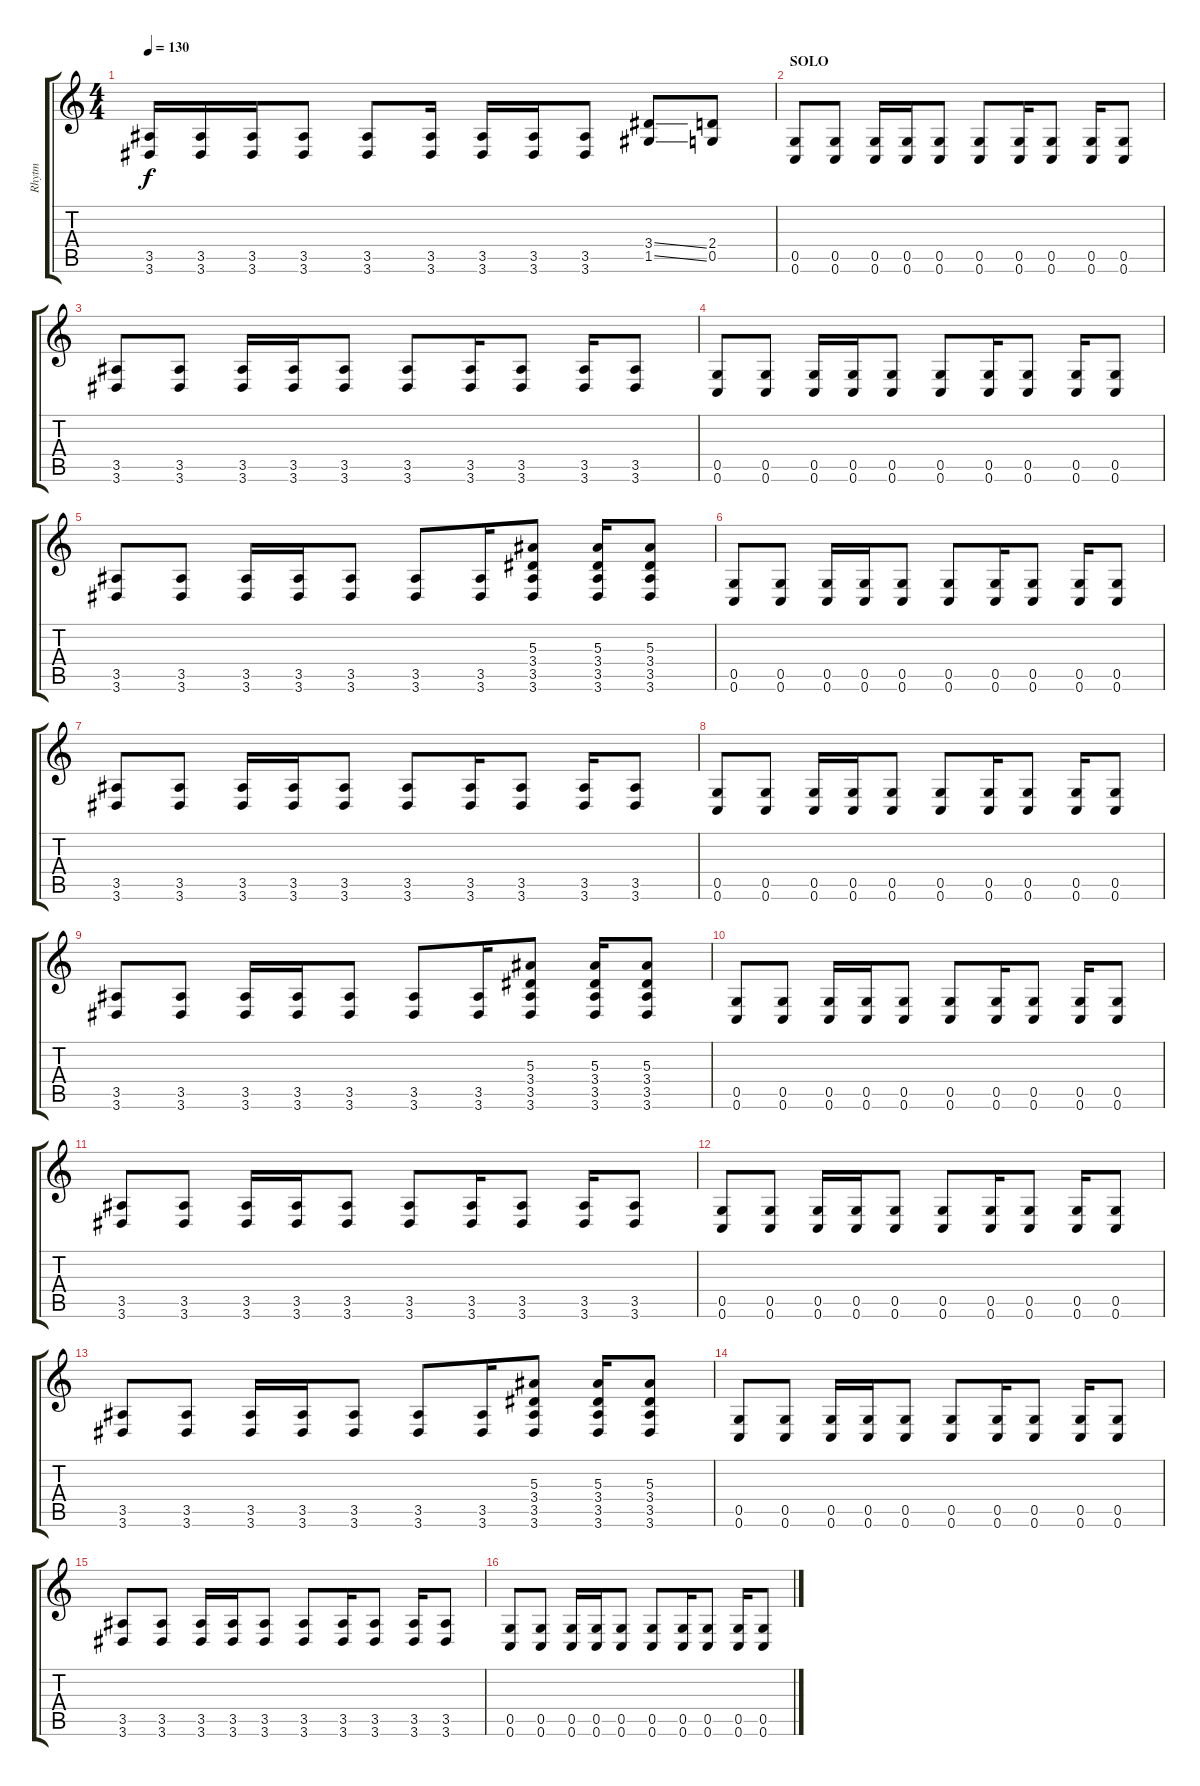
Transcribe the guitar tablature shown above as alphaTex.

\track ("Rhytm" "Rhytm") {instrument distortionguitar}
\staff {score tabs}
\tuning (D4 A3 F3 C3 G2 C2) {hide}
\ts (4 4)
\tempo 130
\clef g2
\ks c
(3.5 3.6).16{dy f} (3.5 3.6).16 (3.5 3.6).16 (3.5 3.6).8 (3.5 3.6).8 (3.5 3.6).16 (3.5 3.6).16 (3.5 3.6).16 (3.5 3.6).8 (3.4{ss} 1.5{ss}).8 (2.4 0.5).8 |
\section ("" "SOLO")
(0.5 0.6).8 (0.5 0.6).8 (0.5 0.6).16 (0.5 0.6).16 (0.5 0.6).8 (0.5 0.6).8 (0.5 0.6).16 (0.5 0.6).8 (0.5 0.6).16 (0.5 0.6).8 |
(3.5 3.6).8 (3.5 3.6).8 (3.5 3.6).16 (3.5 3.6).16 (3.5 3.6).8 (3.5 3.6).8 (3.5 3.6).16 (3.5 3.6).8 (3.5 3.6).16 (3.5 3.6).8 |
(0.5 0.6).8 (0.5 0.6).8 (0.5 0.6).16 (0.5 0.6).16 (0.5 0.6).8 (0.5 0.6).8 (0.5 0.6).16 (0.5 0.6).8 (0.5 0.6).16 (0.5 0.6).8 |
(3.5 3.6).8 (3.5 3.6).8 (3.5 3.6).16 (3.5 3.6).16 (3.5 3.6).8 (3.5 3.6).8 (3.5 3.6).16 (5.3 3.4 3.5 3.6).8 (5.3 3.4 3.5 3.6).16 (5.3 3.4 3.5 3.6).8 |
(0.5 0.6).8 (0.5 0.6).8 (0.5 0.6).16 (0.5 0.6).16 (0.5 0.6).8 (0.5 0.6).8 (0.5 0.6).16 (0.5 0.6).8 (0.5 0.6).16 (0.5 0.6).8 |
(3.5 3.6).8 (3.5 3.6).8 (3.5 3.6).16 (3.5 3.6).16 (3.5 3.6).8 (3.5 3.6).8 (3.5 3.6).16 (3.5 3.6).8 (3.5 3.6).16 (3.5 3.6).8 |
(0.5 0.6).8 (0.5 0.6).8 (0.5 0.6).16 (0.5 0.6).16 (0.5 0.6).8 (0.5 0.6).8 (0.5 0.6).16 (0.5 0.6).8 (0.5 0.6).16 (0.5 0.6).8 |
(3.5 3.6).8 (3.5 3.6).8 (3.5 3.6).16 (3.5 3.6).16 (3.5 3.6).8 (3.5 3.6).8 (3.5 3.6).16 (5.3 3.4 3.5 3.6).8 (5.3 3.4 3.5 3.6).16 (5.3 3.4 3.5 3.6).8 |
(0.5 0.6).8 (0.5 0.6).8 (0.5 0.6).16 (0.5 0.6).16 (0.5 0.6).8 (0.5 0.6).8 (0.5 0.6).16 (0.5 0.6).8 (0.5 0.6).16 (0.5 0.6).8 |
(3.5 3.6).8 (3.5 3.6).8 (3.5 3.6).16 (3.5 3.6).16 (3.5 3.6).8 (3.5 3.6).8 (3.5 3.6).16 (3.5 3.6).8 (3.5 3.6).16 (3.5 3.6).8 |
(0.5 0.6).8 (0.5 0.6).8 (0.5 0.6).16 (0.5 0.6).16 (0.5 0.6).8 (0.5 0.6).8 (0.5 0.6).16 (0.5 0.6).8 (0.5 0.6).16 (0.5 0.6).8 |
(3.5 3.6).8 (3.5 3.6).8 (3.5 3.6).16 (3.5 3.6).16 (3.5 3.6).8 (3.5 3.6).8 (3.5 3.6).16 (5.3 3.4 3.5 3.6).8 (5.3 3.4 3.5 3.6).16 (5.3 3.4 3.5 3.6).8 |
(0.5 0.6).8 (0.5 0.6).8 (0.5 0.6).16 (0.5 0.6).16 (0.5 0.6).8 (0.5 0.6).8 (0.5 0.6).16 (0.5 0.6).8 (0.5 0.6).16 (0.5 0.6).8 |
(3.5 3.6).8 (3.5 3.6).8 (3.5 3.6).16 (3.5 3.6).16 (3.5 3.6).8 (3.5 3.6).8 (3.5 3.6).16 (3.5 3.6).8 (3.5 3.6).16 (3.5 3.6).8 |
(0.5 0.6).8 (0.5 0.6).8 (0.5 0.6).16 (0.5 0.6).16 (0.5 0.6).8 (0.5 0.6).8 (0.5 0.6).16 (0.5 0.6).8 (0.5 0.6).16 (0.5 0.6).8
